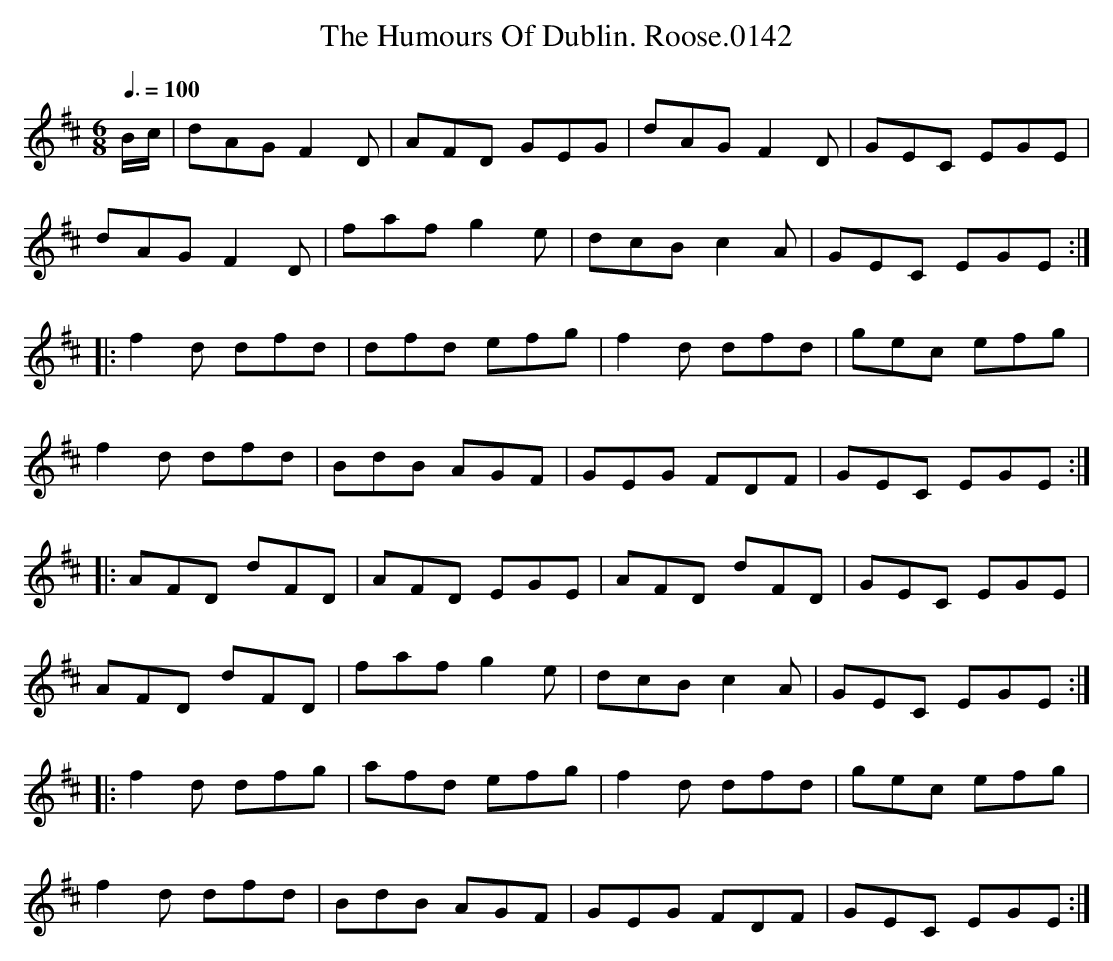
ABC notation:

X:1
T:Humours Of Dublin. Roose.0142, The
M:6/8
L:1/8
Q:3/8=100
K:Edor
B/c/|dAG F2D|AFD GEG|dAG F2D|GEC EGE|
dAG F2D|faf g2e|dcB c2A|GEC EGE:|
|:f2d dfd|dfd efg|f2d dfd|gec efg|
f2d dfd|BdB AGF|GEG FDF|GEC EGE:|
|:AFD dFD|AFD EGE|AFD dFD|GEC EGE|
AFD dFD|faf g2e|dcB c2A|GEC EGE:|
|:f2d dfg|afd efg|f2d dfd|gec efg|
f2d dfd|BdB AGF|GEG FDF|GEC EGE:|
